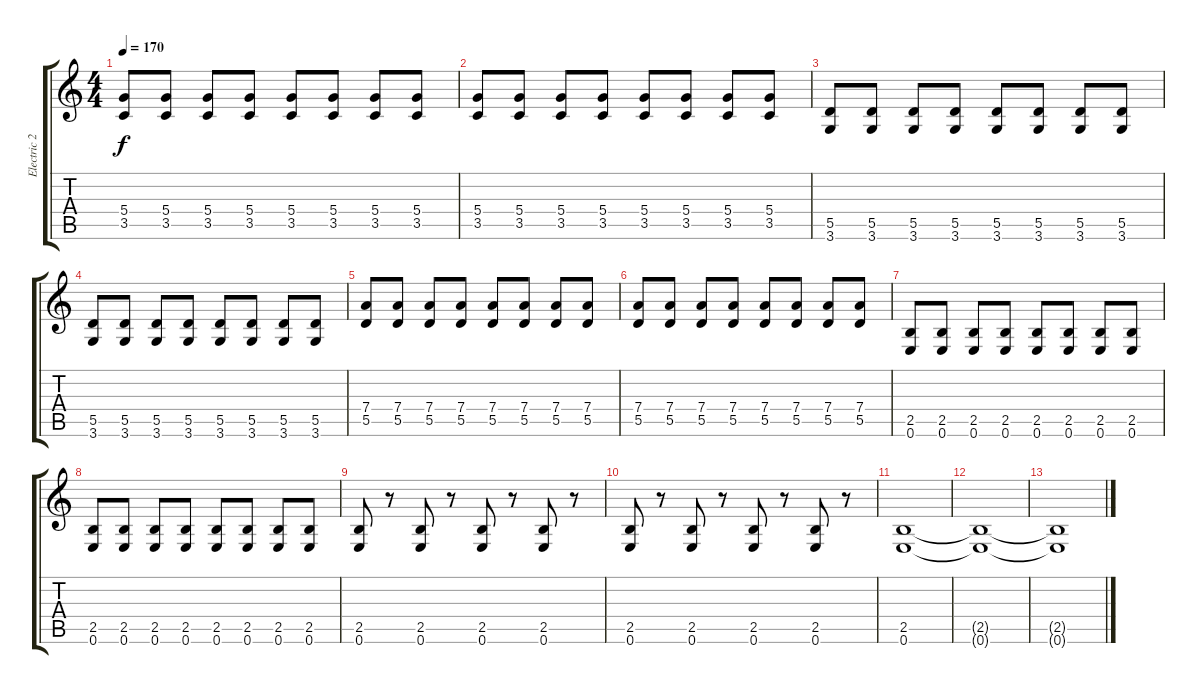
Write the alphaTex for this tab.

\track ("Electric 2" "Electric 2") {instrument electricguitarclean}
\staff {score tabs}
\tuning (E4 B3 G3 D3 A2 E2) {hide}
\ts (4 4)
\tempo 170
\clef g2
\ks c
(5.4 3.5).8{dy f} (5.4 3.5).8 (5.4 3.5).8 (5.4 3.5).8 (5.4 3.5).8 (5.4 3.5).8 (5.4 3.5).8 (5.4 3.5).8 |
(5.4 3.5).8 (5.4 3.5).8 (5.4 3.5).8 (5.4 3.5).8 (5.4 3.5).8 (5.4 3.5).8 (5.4 3.5).8 (5.4 3.5).8 |
(5.5 3.6).8 (5.5 3.6).8 (5.5 3.6).8 (5.5 3.6).8 (5.5 3.6).8 (5.5 3.6).8 (5.5 3.6).8 (5.5 3.6).8 |
(5.5 3.6).8 (5.5 3.6).8 (5.5 3.6).8 (5.5 3.6).8 (5.5 3.6).8 (5.5 3.6).8 (5.5 3.6).8 (5.5 3.6).8 |
(7.4 5.5).8 (7.4 5.5).8 (7.4 5.5).8 (7.4 5.5).8 (7.4 5.5).8 (7.4 5.5).8 (7.4 5.5).8 (7.4 5.5).8 |
(7.4 5.5).8 (7.4 5.5).8 (7.4 5.5).8 (7.4 5.5).8 (7.4 5.5).8 (7.4 5.5).8 (7.4 5.5).8 (7.4 5.5).8 |
(2.5 0.6).8 (2.5 0.6).8 (2.5 0.6).8 (2.5 0.6).8 (2.5 0.6).8 (2.5 0.6).8 (2.5 0.6).8 (2.5 0.6).8 |
(2.5 0.6).8 (2.5 0.6).8 (2.5 0.6).8 (2.5 0.6).8 (2.5 0.6).8 (2.5 0.6).8 (2.5 0.6).8 (2.5 0.6).8 |
(2.5 0.6).8 r.8 (2.5 0.6).8 r.8 (2.5 0.6).8 r.8 (2.5 0.6).8 r.8 |
(2.5 0.6).8 r.8 (2.5 0.6).8 r.8 (2.5 0.6).8 r.8 (2.5 0.6).8 r.8 |
(2.5 0.6).1 |
(2.5{t} 0.6{t}).1 |
(2.5{t} 0.6{t}).1
